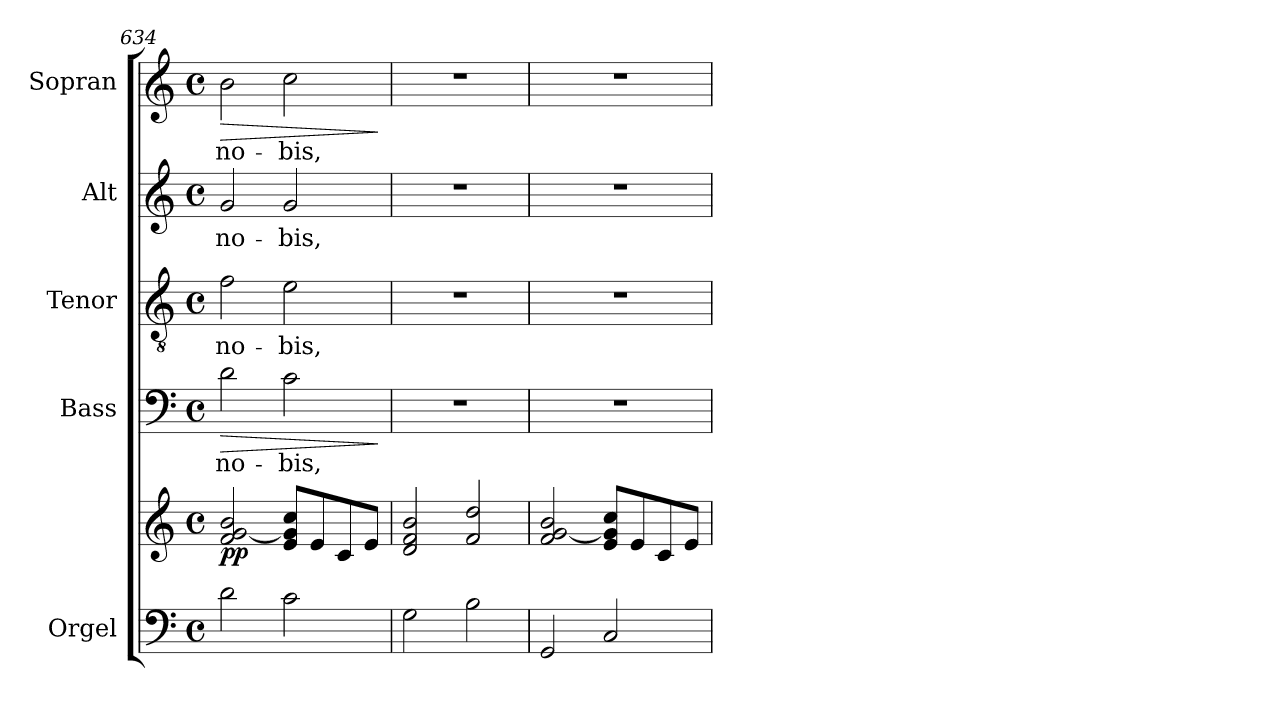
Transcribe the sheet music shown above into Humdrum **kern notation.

**kern	**kern	**dynam	**kern	**text	**dynam	**kern	**text	**kern	**text	**kern	**text	**dynam
*part5	*part5	*part5	*part4	*part4	*part4	*part3	*part3	*part2	*part2	*part1	*part1	*part1
*staff6	*staff5	*staff5/6	*staff4	*staff4	*staff4	*staff3	*staff3	*staff2	*staff2	*staff1	*staff1	*staff1
*I"Orgel	*	*	*I"Bass	*	*	*I"Tenor	*	*I"Alt	*	*I"Sopran	*	*
*I'Org.	*	*	*I'B.	*	*	*I'T.	*	*I'A.	*	*I'S.	*	*
!!LO:PB:g=z
*clefF4	*clefG2	*	*clefF4	*	*	*clefGv2	*	*clefG2	*	*clefG2	*	*
*k[]	*k[]	*	*k[]	*	*	*k[]	*	*k[]	*	*k[]	*	*
*C:	*C:	*	*C:	*	*	*C:	*	*C:	*	*C:	*	*
*M4/4	*M4/4	*	*M4/4	*	*	*M4/4	*	*M4/4	*	*M4/4	*	*
*met(c)	*met(c)	*	*met(c)	*	*	*met(c)	*	*met(c)	*	*met(c)	*	*
=634	=634	=634	=634	=634	=634	=634	=634	=634	=634	=634	=634	=634
!	!	!LO:DY:b	!	!LO:LY:b	!LO:HP:b	!	!LO:LY:b	!	!LO:LY:b	!	!LO:LY:b	!LO:HP:b
2d\	2f/ [2g/ 2b/	pp	2d\	no-	>	2f\	no-	2g/	no-	2b\	no-	>
!	!	!	!	!LO:LY:b	!	!	!LO:LY:b	!	!LO:LY:b	!	!LO:LY:b	!
2c\	8e/ 8g/] 8cc/L	.	2c\	-bis,	.	2e\	-bis,	2g/	-bis,	2cc\	-bis,	.
.	8e/	.	.	.	.	.	.	.	.	.	.	.
.	8c/	.	.	.	.	.	.	.	.	.	.	.
.	8e/J	.	.	.	.	.	.	.	.	.	.	.
.	.	.	.	.	]	.	.	.	.	.	.	]
=635	=635	=635	=635	=635	=635	=635	=635	=635	=635	=635	=635	=635
2G\	2d/ 2f/ 2b/	.	1r	.	.	1r	.	1r	.	1r	.	.
2B\	2f/ 2dd/	.	.	.	.	.	.	.	.	.	.	.
=636	=636	=636	=636	=636	=636	=636	=636	=636	=636	=636	=636	=636
2GG/	2f/ [2g/ 2b/	.	1r	.	.	1r	.	1r	.	1r	.	.
2C/	8e/ 8g/] 8cc/L	.	.	.	.	.	.	.	.	.	.	.
.	8e/	.	.	.	.	.	.	.	.	.	.	.
.	8c/	.	.	.	.	.	.	.	.	.	.	.
.	8e/J	.	.	.	.	.	.	.	.	.	.	.
=	=	=	=	=	=	=	=	=	=	=	=	=
*-	*-	*-	*-	*-	*-	*-	*-	*-	*-	*-	*-	*-
